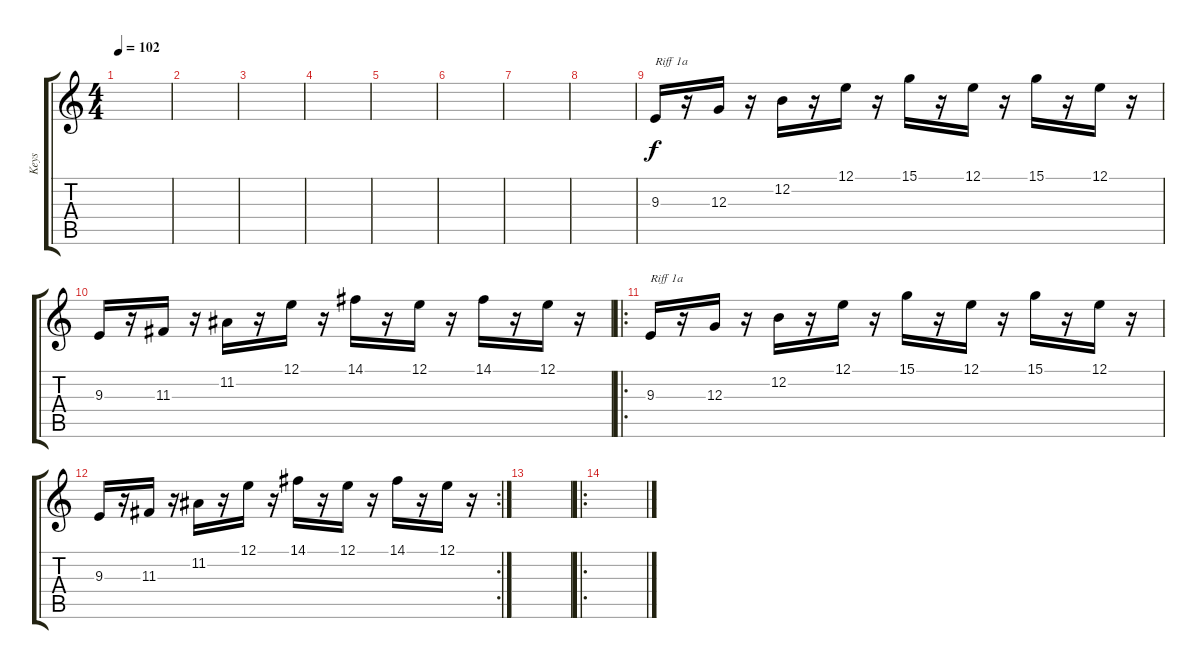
\track ("Keys" "Keys") {instrument pad1newage}
\staff {score tabs}
\tuning (E4 B3 G3 D3 A2 E2) {hide}
\ts (4 4)
\tempo 102
\clef g2
\ks c
|
|
|
|
|
|
|
|
9.3.16{txt "Riff 1a"} r.16 12.3.16 r.16 12.2.16 r.16 12.1.16 r.16 15.1.16 r.16 12.1.16 r.16 15.1.16 r.16 12.1.16 r.16 |
9.3.16 r.16 11.3.16 r.16 11.2.16 r.16 12.1.16 r.16 14.1.16 r.16 12.1.16 r.16 14.1.16 r.16 12.1.16 r.16 |
\ro
9.3.16{txt "Riff 1a"} r.16 12.3.16 r.16 12.2.16 r.16 12.1.16 r.16 15.1.16 r.16 12.1.16 r.16 15.1.16 r.16 12.1.16 r.16 |
\rc 2
9.3.16 r.16 11.3.16 r.16 11.2.16 r.16 12.1.16 r.16 14.1.16 r.16 12.1.16 r.16 14.1.16 r.16 12.1.16 r.16 |
|
\ro
